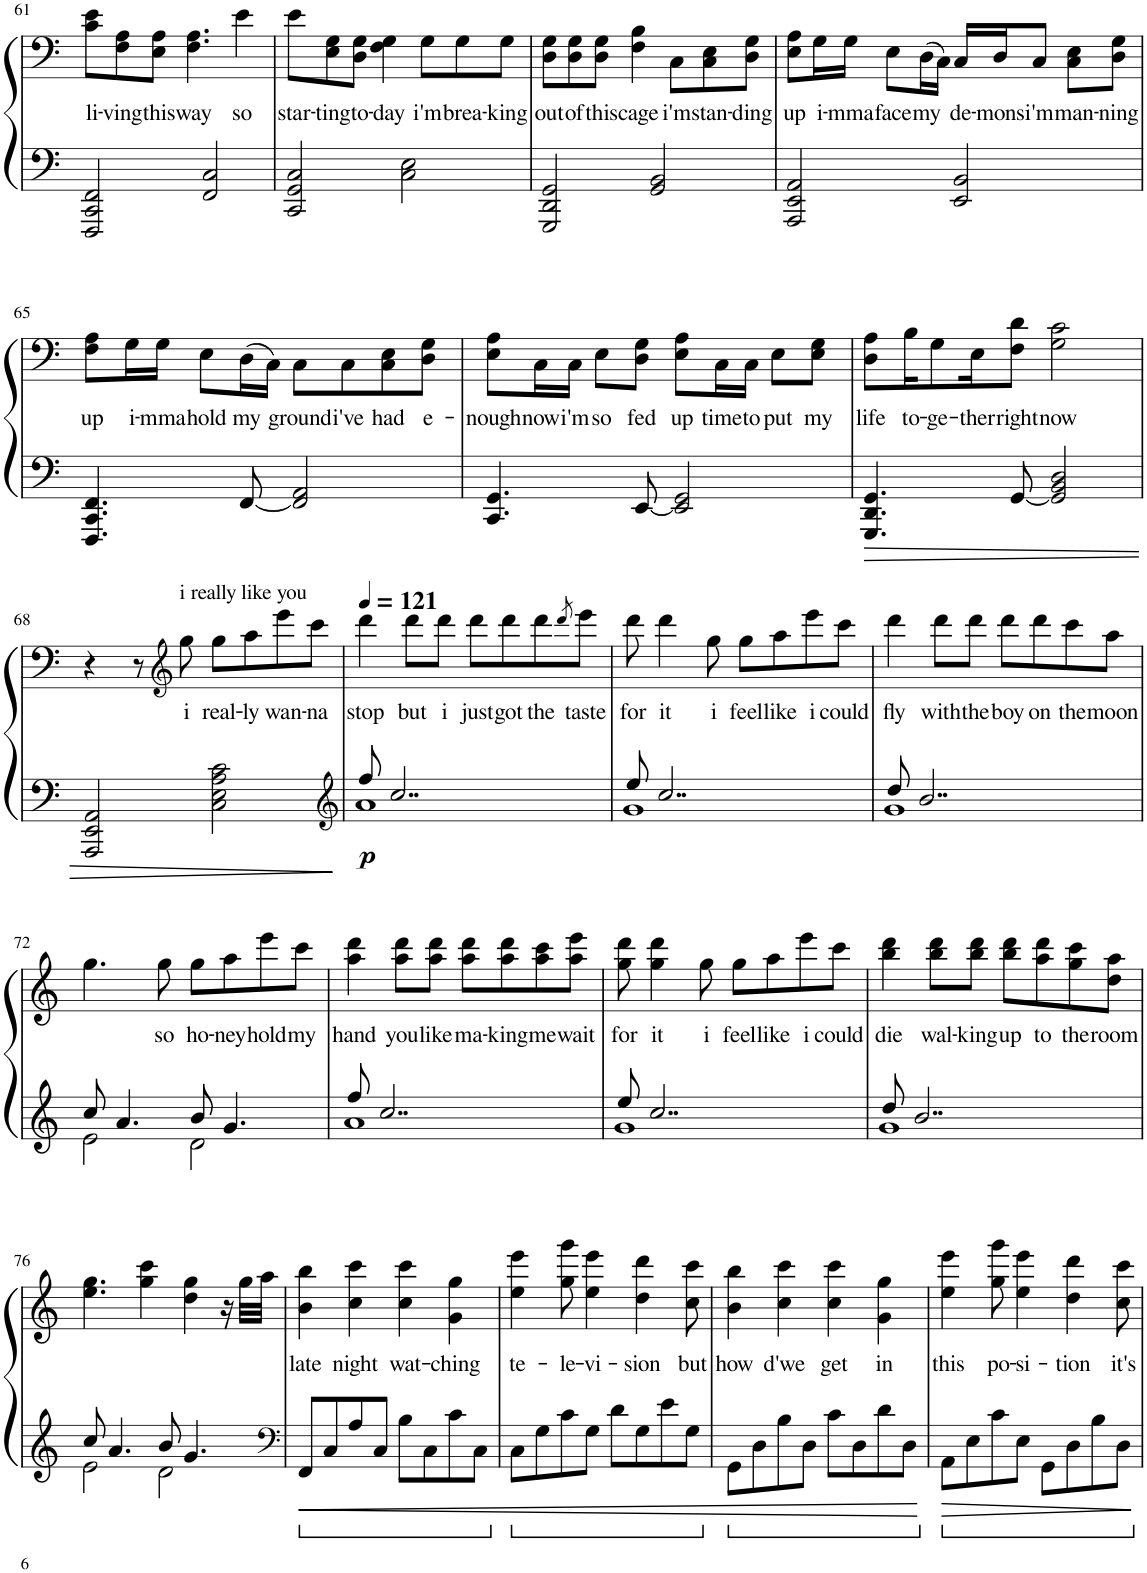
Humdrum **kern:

**kern	**kern	**text	**dynam
*part1	*part1	*part1	*part1
*staff2	*staff1	*staff1	*staff1/2
*I"Piano	*	*	*
*I'Pno.	*	*	*
!!LO:PB:g=z
*clefF4	*clefF4	*	*
*k[]	*k[]	*	*
*M4/4	*M4/4	*	*
=61	=61	=61	=61
!	!	!LO:LY:b	!
2FFF/ 2CC/ 2FF/	8c\ 8e\L	li-	.
!	!	!LO:LY:b	!
.	8F\ 8A\	-ving	.
!	!	!LO:LY:b	!
.	8E\ 8A\J	this	.
!	!	!LO:LY:b	!
.	4.F\ 4.A\	way	.
2FF/ 2C/	.	.	.
!	!	!LO:LY:b	!
.	4e\	so	.
=62	=62	=62	=62
!	!	!LO:LY:b	!
2CC/ 2GG/ 2C/	8e\L	star-	.
!	!	!LO:LY:b	!
.	8E\ 8G\	-ting	.
!	!	!LO:LY:b	!
.	8D\ 8G\J	to-	.
!	!	!LO:LY:b	!
.	4F\ 4G\	-day	.
2C\ 2E\	.	.	.
!	!	!LO:LY:b	!
.	8G\L	i'm	.
!	!	!LO:LY:b	!
.	8G\	brea-	.
!	!	!LO:LY:b	!
.	8G\J	-king	.
=63	=63	=63	=63
!	!	!LO:LY:b	!
2GGG/ 2DD/ 2GG/	8D\ 8G\L	out	.
!	!	!LO:LY:b	!
.	8D\ 8G\	of	.
!	!	!LO:LY:b	!
.	8D\ 8G\J	this	.
!	!	!LO:LY:b	!
.	4F\ 4B\	cage	.
2GG/ 2BB/	.	.	.
!	!	!LO:LY:b	!
.	8C\L	i'm	.
!	!	!LO:LY:b	!
.	8C\ 8E\	stan-	.
!	!	!LO:LY:b	!
.	8D\ 8G\J	-ding	.
=64	=64	=64	=64
!	!	!LO:LY:b	!
2AAA/ 2EE/ 2AA/	8E\ 8A\L	up	.
!	!	!LO:LY:b	!
.	16G\L	i-	.
!	!	!LO:LY:b	!
.	16G\JJ	-mma	.
!	!	!LO:LY:b	!
.	8E\L	face	.
!	!	!LO:LY:b	!
.	(16D\L	my	.
.	16C\JJ)	.	.
!	!	!LO:LY:b	!
2EE/ 2BB/	16C/LL	de-	.
!	!	!LO:LY:b	!
.	16D/J	-mons	.
!	!	!LO:LY:b	!
.	8C/J	i'm	.
!	!	!LO:LY:b	!
.	8C\ 8E\L	man-	.
!	!	!LO:LY:b	!
.	8D\ 8G\J	-ning	.
!!LO:LB:g=z
=65	=65	=65	=65
!	!	!LO:LY:b	!
4.FFF/ 4.CC/ 4.FF/	8F\ 8A\L	up	.
!	!	!LO:LY:b	!
.	16G\L	i-	.
!	!	!LO:LY:b	!
.	16G\JJ	-mma	.
!	!	!LO:LY:b	!
.	8E\L	hold	.
!	!	!LO:LY:b	!
[8FF/	(16D\L	my	.
.	16C\JJ)	.	.
!	!	!LO:LY:b	!
2FF/] 2AA/	8C\L	ground	.
!	!	!LO:LY:b	!
.	8C\	i've	.
!	!	!LO:LY:b	!
.	8C\ 8E\	had	.
!	!	!LO:LY:b	!
.	8D\ 8G\J	e-	.
=66	=66	=66	=66
!	!	!LO:LY:b	!
4.CC/ 4.GG/	8E\ 8A\L	-nough	.
!	!	!LO:LY:b	!
.	16C\L	now	.
!	!	!LO:LY:b	!
.	16C\JJ	i'm	.
!	!	!LO:LY:b	!
.	8E\L	so	.
!	!	!LO:LY:b	!
[8EE/	8D\ 8G\J	fed	.
!	!	!LO:LY:b	!
2EE/] 2GG/	8E\ 8A\L	up	.
!	!	!LO:LY:b	!
.	16C\L	time	.
!	!	!LO:LY:b	!
.	16C\JJ	to	.
!	!	!LO:LY:b	!
.	8E\L	put	.
!	!	!LO:LY:b	!
.	8E\ 8G\J	my	.
=67	=67	=67	=67
!	!	!LO:LY:b	!
4.GGG/ 4.DD/ 4.GG/	8D\ 8A\L	life	.
!	!	!LO:LY:b	!
.	16B\K	to-	.
!	!	!LO:LY:b	!
.	8G\	-ge-	.
!	!	!LO:LY:b	!
.	16E\K	-ther	.
!	!	!LO:LY:b	!
[8GG/	8F\ 8d\J	right	.
!	!	!LO:LY:b	!
2GG/] 2BB/ 2D/	2G\ 2c\	now	.
!!LO:LB:g=z
=68	=68	=68	=68
2AAA/ 2EE/ 2AA/	4r	.	.
.	8r	.	.
*	*clefG2	*	*
!	!LO:TX:a:t=i really like you	!	!
!	!	!LO:LY:b	!
.	8gg\	i	.
!	!	!LO:LY:b	!
2C\ 2E\ 2A\ 2c\	8gg\L	real-	.
!	!	!LO:LY:b	!
.	8aa\	-ly	.
!	!	!LO:LY:b	!
.	8eee\	wan-	.
!	!	!LO:LY:b	!
.	8ccc\J	-na	.
=69	=69	=69	=69
*clefG2	*	*	*
*	*MM121	*	*
*^	*	*	*
!	!	!	!LO:LY:b	!LO:DY:b=2
8ff/	1a	4ddd\	stop	p
2..cc/	.	.	.	.
!	!	!	!LO:LY:b	!
.	.	8ddd\L	but	.
!	!	!	!LO:LY:b	!
.	.	8ddd\J	i	.
!	!	!	!LO:LY:b	!
.	.	8ddd\L	just	.
!	!	!	!LO:LY:b	!
.	.	8ddd\	got	.
!	!	!	!LO:LY:b	!
.	.	8ddd\	the	.
.	.	8qddd/	.	.
!	!	!	!LO:LY:b	!
.	.	8eee\J	taste	.
=70	=70	=70	=70	=70
!	!	!	!LO:LY:b	!
8ee/	1g	8ddd\	for	.
!	!	!	!LO:LY:b	!
2..cc/	.	4ddd\	it	.
!	!	!	!LO:LY:b	!
.	.	8gg\	i	.
!	!	!	!LO:LY:b	!
.	.	8gg\L	feel	.
!	!	!	!LO:LY:b	!
.	.	8aa\	like	.
!	!	!	!LO:LY:b	!
.	.	8eee\	i	.
!	!	!	!LO:LY:b	!
.	.	8ccc\J	could	.
=71	=71	=71	=71	=71
!	!	!	!LO:LY:b	!
8dd/	1g	4ddd\	fly	.
2..b/	.	.	.	.
!	!	!	!LO:LY:b	!
.	.	8ddd\L	with	.
!	!	!	!LO:LY:b	!
.	.	8ddd\J	the	.
!	!	!	!LO:LY:b	!
.	.	8ddd\L	boy	.
!	!	!	!LO:LY:b	!
.	.	8ddd\	on	.
!	!	!	!LO:LY:b	!
.	.	8ccc\	the	.
!	!	!	!LO:LY:b	!
.	.	8aa\J	moon	.
!!LO:LB:g=z
=72	=72	=72	=72	=72
8cc/	2e\	4.gg\	.	.
4.a/	.	.	.	.
!	!	!	!LO:LY:b	!
.	.	8gg\	so	.
!	!	!	!LO:LY:b	!
8b/	2d\	8gg\L	ho-	.
!	!	!	!LO:LY:b	!
4.g/	.	8aa\	-ney	.
!	!	!	!LO:LY:b	!
.	.	8eee\	hold	.
!	!	!	!LO:LY:b	!
.	.	8ccc\J	my	.
=73	=73	=73	=73	=73
!	!	!	!LO:LY:b	!
8ff/	1a	4aa\ 4ddd\	hand	.
2..cc/	.	.	.	.
!	!	!	!LO:LY:b	!
.	.	8aa\ 8ddd\L	you	.
!	!	!	!LO:LY:b	!
.	.	8aa\ 8ddd\J	like	.
!	!	!	!LO:LY:b	!
.	.	8aa\ 8ddd\L	ma-	.
!	!	!	!LO:LY:b	!
.	.	8aa\ 8ddd\	-king	.
!	!	!	!LO:LY:b	!
.	.	8aa\ 8ccc\	me	.
!	!	!	!LO:LY:b	!
.	.	8aa\ 8eee\J	wait	.
=74	=74	=74	=74	=74
!	!	!	!LO:LY:b	!
8ee/	1g	8gg\ 8ddd\	for	.
!	!	!	!LO:LY:b	!
2..cc/	.	4gg\ 4ddd\	it	.
!	!	!	!LO:LY:b	!
.	.	8gg\	i	.
!	!	!	!LO:LY:b	!
.	.	8gg\L	feel	.
!	!	!	!LO:LY:b	!
.	.	8aa\	like	.
!	!	!	!LO:LY:b	!
.	.	8eee\	i	.
!	!	!	!LO:LY:b	!
.	.	8ccc\J	could	.
=75	=75	=75	=75	=75
!	!	!	!LO:LY:b	!
8dd/	1g	4bb\ 4ddd\	die	.
2..b/	.	.	.	.
!	!	!	!LO:LY:b	!
.	.	8bb\ 8ddd\L	wal-	.
!	!	!	!LO:LY:b	!
.	.	8bb\ 8ddd\J	-king	.
!	!	!	!LO:LY:b	!
.	.	8bb\ 8ddd\L	up	.
!	!	!	!LO:LY:b	!
.	.	8aa\ 8ddd\	to	.
!	!	!	!LO:LY:b	!
.	.	8gg\ 8ccc\	the	.
!	!	!	!LO:LY:b	!
.	.	8dd\ 8aa\J	room	.
!!LO:LB:g=z
=76	=76	=76	=76	=76
8cc/	2e\	4.ee\ 4.gg\	.	.
4.a/	.	.	.	.
.	.	4gg\ 4ccc\	.	.
8b/	2d\	.	.	.
4.g/	.	4dd\ 4gg\	.	.
.	.	16r	.	.
.	.	32gg\LLL	.	.
.	.	32aa\JJJ	.	.
*v	*v	*	*	*
=77	=77	=77	=77
*clefF4	*	*	*
!	!	!LO:LY:b	!
8FF/L	4b\ 4bb\	late	.
8C/	.	.	.
!	!	!LO:LY:b	!
8A/	4cc\ 4ccc\	night	.
8C/J	.	.	.
!	!	!LO:LY:b	!
8B\L	4cc\ 4ccc\	wat-	.
8C\	.	.	.
!	!	!LO:LY:b	!
8c\	4g\ 4gg\	-ching	.
8C\J	.	.	.
=78	=78	=78	=78
!	!	!LO:LY:b	!
8C\L	4ee\ 4eee\	te-	.
8G\	.	.	.
!	!	!LO:LY:b	!
8c\	8gg\ 8ggg\	-le-	.
!	!	!LO:LY:b	!
8G\J	4ee\ 4eee\	-vi-	.
8d\L	.	.	.
!	!	!LO:LY:b	!
8G\	4dd\ 4ddd\	-sion	.
8e\	.	.	.
!	!	!LO:LY:b	!
8G\J	8cc\ 8ccc\	but	.
=79	=79	=79	=79
!	!	!LO:LY:b	!
8GG\L	4b\ 4bb\	how	.
8D\	.	.	.
!	!	!LO:LY:b	!
8B\	4cc\ 4ccc\	d'we	.
8D\J	.	.	.
!	!	!LO:LY:b	!
8c\L	4cc\ 4ccc\	get	.
8D\	.	.	.
!	!	!LO:LY:b	!
8d\	4g\ 4gg\	in	.
8D\J	.	.	.
=80	=80	=80	=80
!	!	!LO:LY:b	!
8AA\L	4ee\ 4eee\	this	.
8E\	.	.	.
!	!	!LO:LY:b	!
8c\	8gg\ 8ggg\	po-	.
!	!	!LO:LY:b	!
8E\J	4ee\ 4eee\	-si-	.
8GG\L	.	.	.
!	!	!LO:LY:b	!
8D\	4dd\ 4ddd\	-tion	.
8B\	.	.	.
!	!	!LO:LY:b	!
8D\J	8cc\ 8ccc\	it's	.
=	=	=	=
*-	*-	*-	*-
